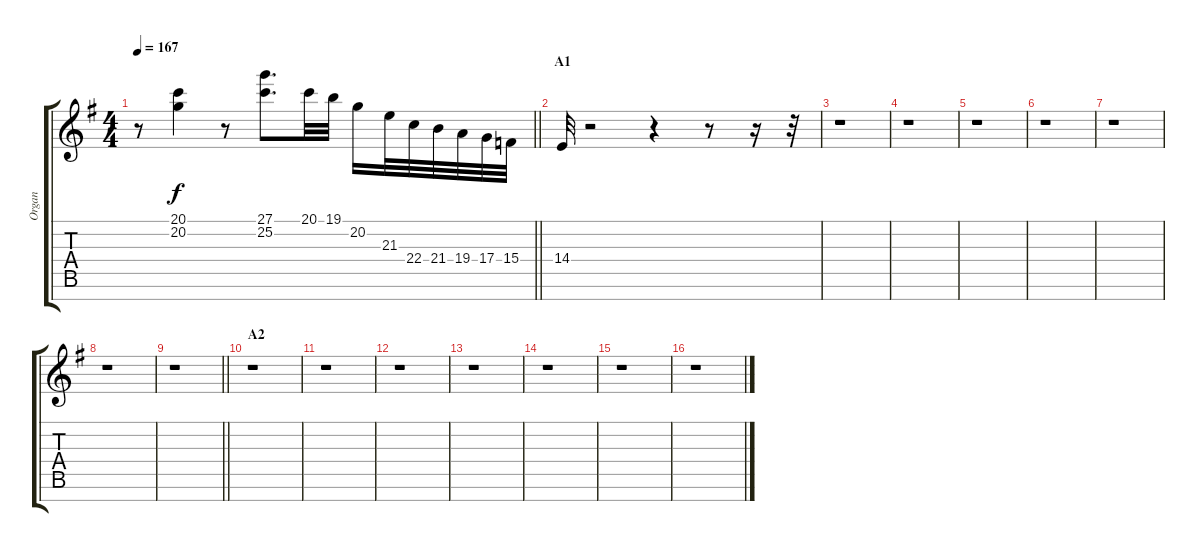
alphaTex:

\track ("Organ" "Organ") {instrument rockorgan}
\staff {score tabs}
\tuning (E4 B3 G3 D3 A2 E2 B1) {hide}
\ts (4 4)
\tempo 167
\clef g2
\barLineRight lightlight
\ks g
r.8{dy f} (20.1 20.2).4 r.8 (27.1 25.2).8{d} 20.1.32 19.1.32 20.2.16 21.3.32 22.4.32 21.4.32 19.4.32 17.4.32 15.4.32 |
\section ("" "A1")
14.4.32 r.2 r.4 r.8 r.16 r.32 |
r.1 |
r.1 |
r.1 |
r.1 |
r.1 |
r.1 |
\barLineRight lightlight
r.1 |
\section ("" "A2")
r.1 |
r.1 |
r.1 |
r.1 |
r.1 |
r.1 |
r.1
